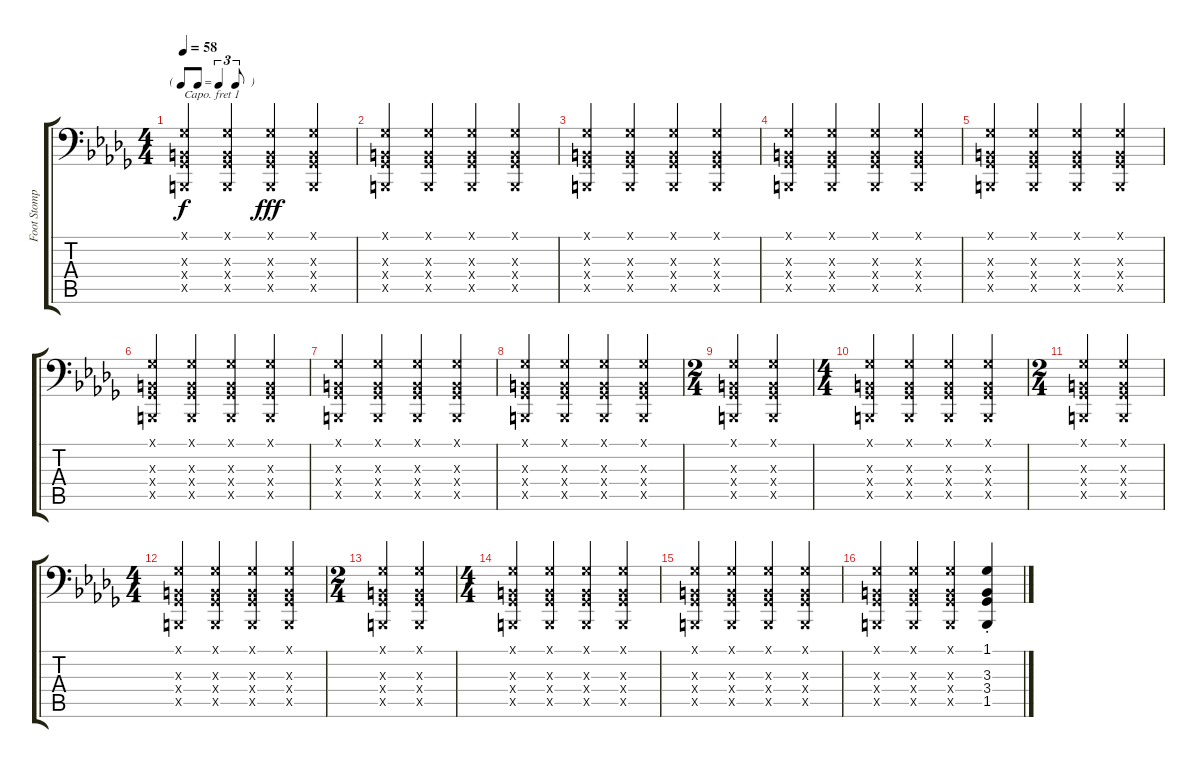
\track ("Foot Stomps" "Foot Stomp") {instrument melodictom}
\staff {score tabs}
\capo 1
\tuning (E3 B2 G2 D2 A1 E1) {hide}
\ts (4 4)
\tf triplet8th
\tempo 58
\clef f4
\ks db
(1.1{x} 3.3{x} 3.4{x} 1.5{x}).4{dy f} (1.1{x} 3.3{x} 3.4{x} 1.5{x}).4 (1.1{x} 3.3{x} 3.4{x} 1.5{x}).4{dy fff} (1.1{x} 3.3{x} 3.4{x} 1.5{x}).4 |
(1.1{x} 3.3{x} 3.4{x} 1.5{x}).4 (1.1{x} 3.3{x} 3.4{x} 1.5{x}).4 (1.1{x} 3.3{x} 3.4{x} 1.5{x}).4 (1.1{x} 3.3{x} 3.4{x} 1.5{x}).4 |
(1.1{x} 3.3{x} 3.4{x} 1.5{x}).4 (1.1{x} 3.3{x} 3.4{x} 1.5{x}).4 (1.1{x} 3.3{x} 3.4{x} 1.5{x}).4 (1.1{x} 3.3{x} 3.4{x} 1.5{x}).4 |
(1.1{x} 3.3{x} 3.4{x} 1.5{x}).4 (1.1{x} 3.3{x} 3.4{x} 1.5{x}).4 (1.1{x} 3.3{x} 3.4{x} 1.5{x}).4 (1.1{x} 3.3{x} 3.4{x} 1.5{x}).4 |
(1.1{x} 3.3{x} 3.4{x} 1.5{x}).4 (1.1{x} 3.3{x} 3.4{x} 1.5{x}).4 (1.1{x} 3.3{x} 3.4{x} 1.5{x}).4 (1.1{x} 3.3{x} 3.4{x} 1.5{x}).4 |
(1.1{x} 3.3{x} 3.4{x} 1.5{x}).4 (1.1{x} 3.3{x} 3.4{x} 1.5{x}).4 (1.1{x} 3.3{x} 3.4{x} 1.5{x}).4 (1.1{x} 3.3{x} 3.4{x} 1.5{x}).4 |
(1.1{x} 3.3{x} 3.4{x} 1.5{x}).4 (1.1{x} 3.3{x} 3.4{x} 1.5{x}).4 (1.1{x} 3.3{x} 3.4{x} 1.5{x}).4 (1.1{x} 3.3{x} 3.4{x} 1.5{x}).4 |
(1.1{x} 3.3{x} 3.4{x} 1.5{x}).4 (1.1{x} 3.3{x} 3.4{x} 1.5{x}).4 (1.1{x} 3.3{x} 3.4{x} 1.5{x}).4 (1.1{x} 3.3{x} 3.4{x} 1.5{x}).4 |
\ts (2 4)
(1.1{x} 3.3{x} 3.4{x} 1.5{x}).4 (1.1{x} 3.3{x} 3.4{x} 1.5{x}).4 |
\ts (4 4)
(1.1{x} 3.3{x} 3.4{x} 1.5{x}).4 (1.1{x} 3.3{x} 3.4{x} 1.5{x}).4 (1.1{x} 3.3{x} 3.4{x} 1.5{x}).4 (1.1{x} 3.3{x} 3.4{x} 1.5{x}).4 |
\ts (2 4)
(1.1{x} 3.3{x} 3.4{x} 1.5{x}).4 (1.1{x} 3.3{x} 3.4{x} 1.5{x}).4 |
\ts (4 4)
(1.1{x} 3.3{x} 3.4{x} 1.5{x}).4 (1.1{x} 3.3{x} 3.4{x} 1.5{x}).4 (1.1{x} 3.3{x} 3.4{x} 1.5{x}).4 (1.1{x} 3.3{x} 3.4{x} 1.5{x}).4 |
\ts (2 4)
(1.1{x} 3.3{x} 3.4{x} 1.5{x}).4 (1.1{x} 3.3{x} 3.4{x} 1.5{x}).4 |
\ts (4 4)
(1.1{x} 3.3{x} 3.4{x} 1.5{x}).4 (1.1{x} 3.3{x} 3.4{x} 1.5{x}).4 (1.1{x} 3.3{x} 3.4{x} 1.5{x}).4 (1.1{x} 3.3{x} 3.4{x} 1.5{x}).4 |
(1.1{x} 3.3{x} 3.4{x} 1.5{x}).4 (1.1{x} 3.3{x} 3.4{x} 1.5{x}).4 (1.1{x} 3.3{x} 3.4{x} 1.5{x}).4 (1.1{x} 3.3{x} 3.4{x} 1.5{x}).4 |
(1.1{x} 3.3{x} 3.4{x} 1.5{x}).4 (1.1{x} 3.3{x} 3.4{x} 1.5{x}).4 (1.1{x} 3.3{x} 3.4{x} 1.5{x}).4 (1.1{st} 3.3{st} 3.4{st} 1.5{st}).4
